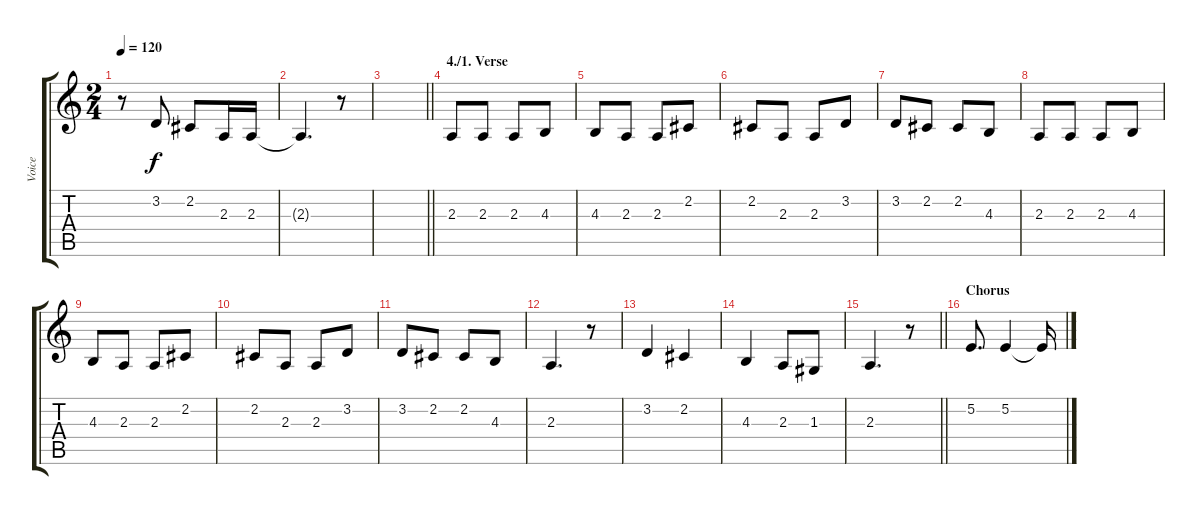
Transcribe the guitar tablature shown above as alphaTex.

\track ("Voice" "Voice") {instrument altosax}
\staff {score tabs}
\tuning (E4 B3 G3 D3 A2 E2) {hide}
\ts (2 4)
\tempo 120
\clef g2
\ks c
r.8{dy f} 3.2.8 2.2.8 2.3.16 2.3.16 |
2.3{t}.4{d} r.8 |
\barLineRight lightlight
|
\section ("" "4./1. Verse")
2.3.8 2.3.8 2.3.8 4.3.8 |
4.3.8 2.3.8 2.3.8 2.2.8 |
2.2.8 2.3.8 2.3.8 3.2.8 |
3.2.8 2.2.8 2.2.8 4.3.8 |
2.3.8 2.3.8 2.3.8 4.3.8 |
4.3.8 2.3.8 2.3.8 2.2.8 |
2.2.8 2.3.8 2.3.8 3.2.8 |
3.2.8 2.2.8 2.2.8 4.3.8 |
2.3.4{d} r.8 |
3.2.4 2.2.4 |
4.3.4 2.3.8 1.3.8 |
\barLineRight lightlight
2.3.4{d} r.8 |
\section ("" "Chorus")
5.2.8{d} 5.2.4 5.2{t}.16
